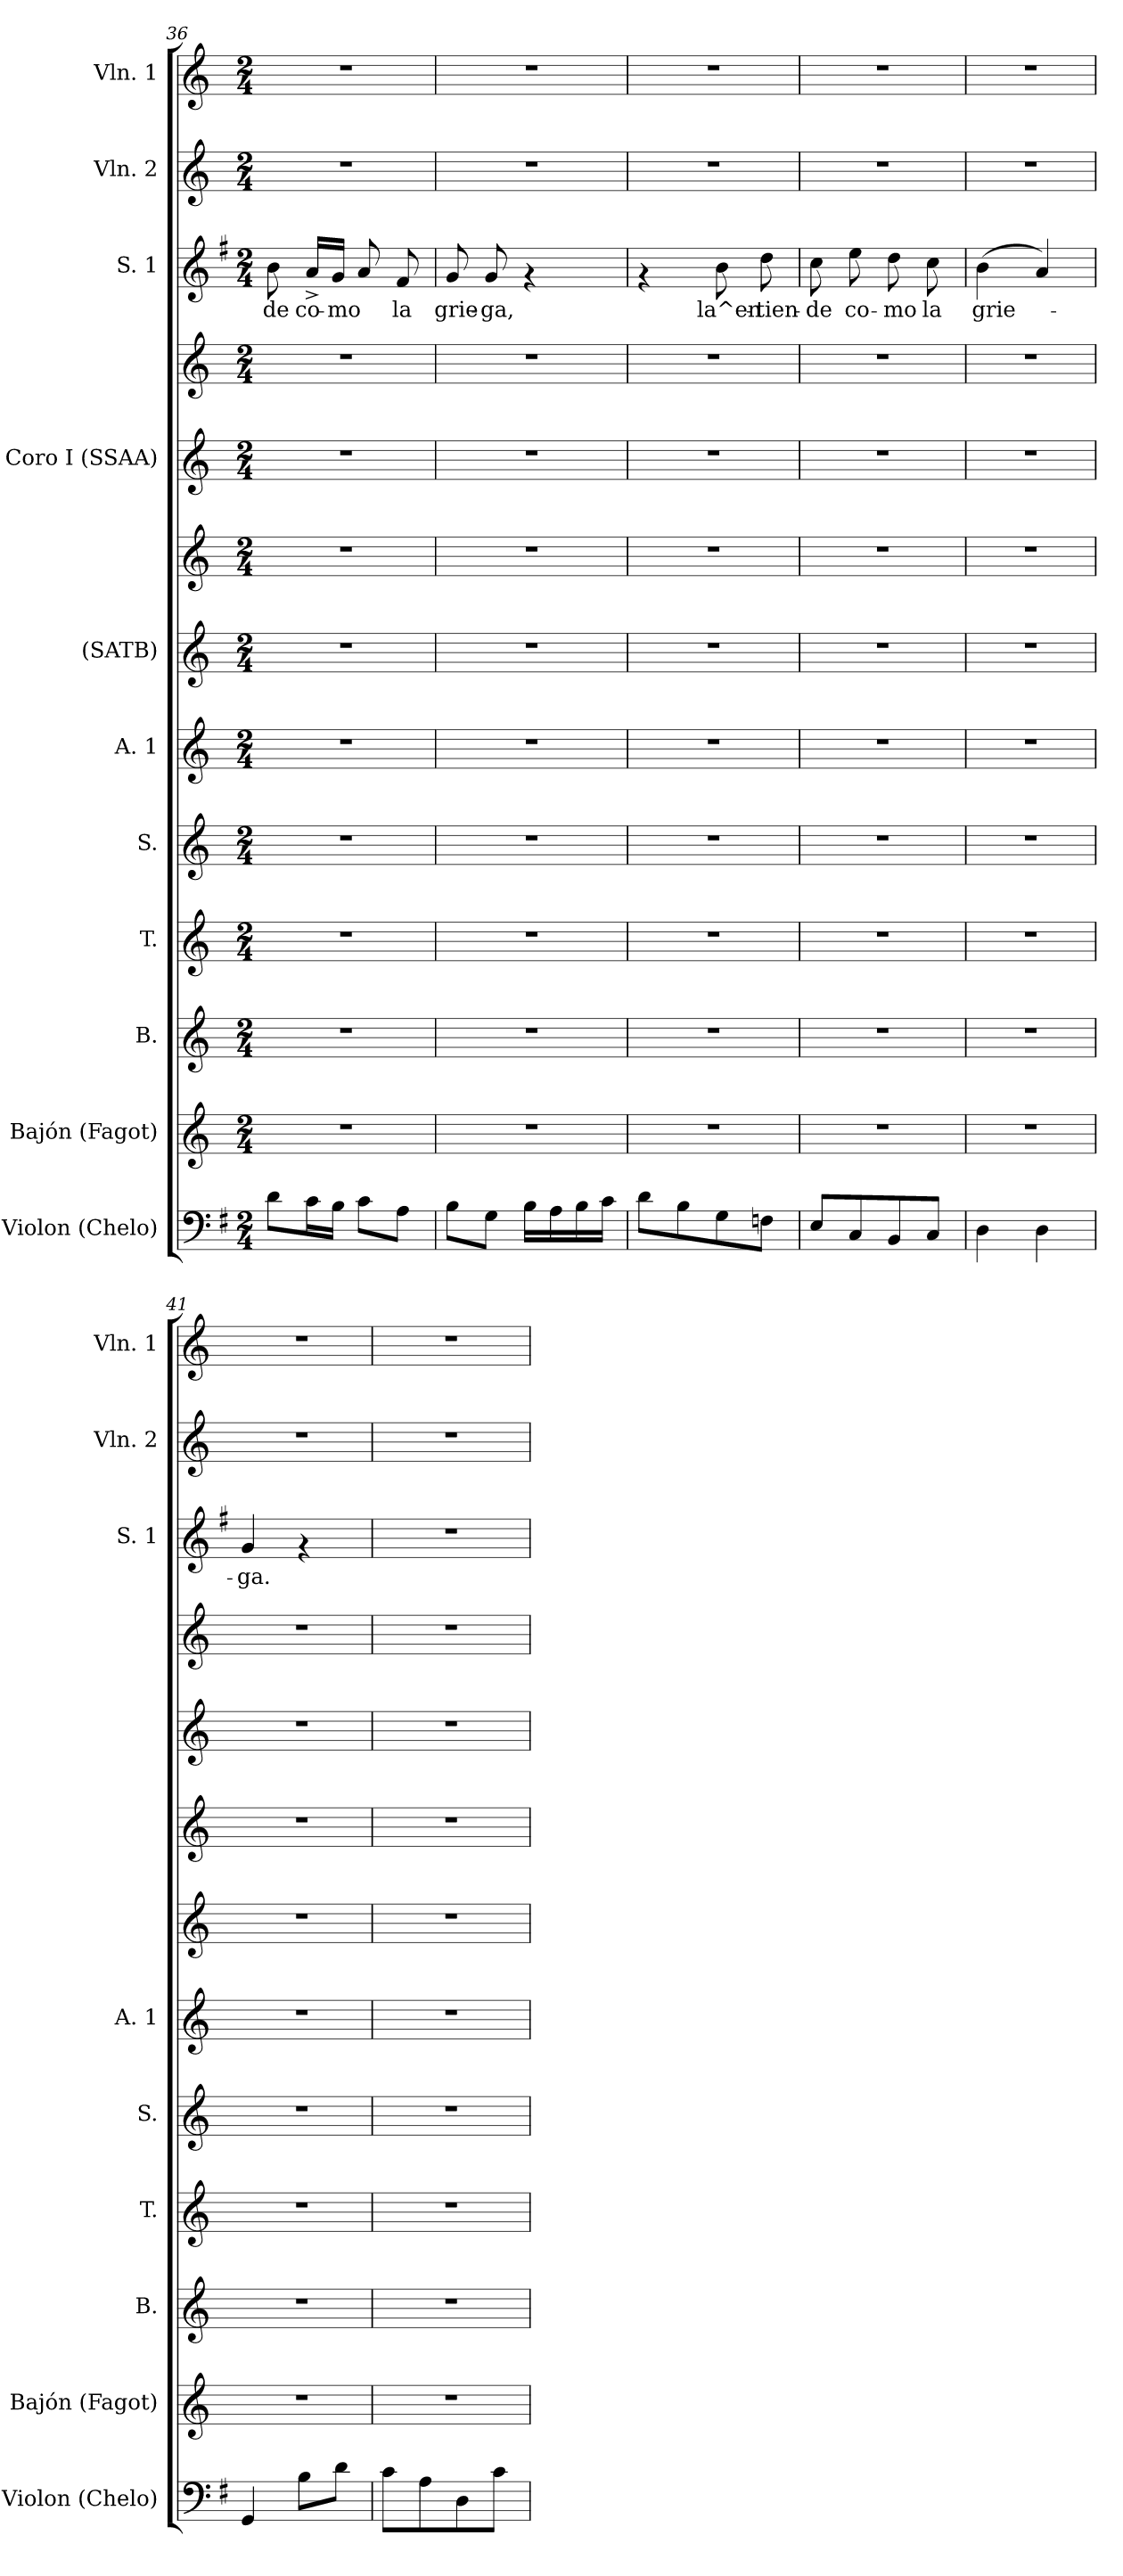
**kern	**kern	**kern	**kern	**kern	**kern	**kern	**kern	**kern	**kern	**kern	**text	**kern	**kern
*part11	*part10	*part9	*part8	*part7	*part6	*part5	*part5	*part4	*part4	*part3	*part3	*part2	*part1
*staff13	*staff12	*staff11	*staff10	*staff9	*staff8	*staff7	*staff6	*staff5	*staff4	*staff3	*staff3	*staff2	*staff1
*I"Violon (Chelo)	*I"Bajón (Fagot)	*I"B.	*I"T.	*I"S.	*I"A. 1	*I"(SATB)	*	*I"Coro I (SSAA)	*	*I"S. 1	*	*I"Vln. 2	*I"Vln. 1
*I'Violon (Chelo)	*I'Bajón (Fagot)	*I'B.	*I'T.	*I'S.	*I'A. 1	*	*	*	*	*I'S. 1	*	*I'Vln. 2	*I'Vln. 1
*clefF4	*clefG2	*clefG2	*clefG2	*clefG2	*clefG2	*clefG2	*clefG2	*clefG2	*clefG2	*clefG2	*	*clefG2	*clefG2
*k[f#]	*k[]	*k[]	*k[]	*k[]	*k[]	*k[]	*k[]	*k[]	*k[]	*k[f#]	*	*k[]	*k[]
*G:	*C:	*C:	*C:	*C:	*C:	*C:	*C:	*C:	*C:	*G:	*	*C:	*C:
*M2/4	*M2/4	*M2/4	*M2/4	*M2/4	*M2/4	*M2/4	*M2/4	*M2/4	*M2/4	*M2/4	*	*M2/4	*M2/4
=36	=36	=36	=36	=36	=36	=36	=36	=36	=36	=36	=36	=36	=36
!	!	!	!	!	!	!	!	!	!	!	!LO:LY:b	!	!
8d\L	2r	2r	2r	2r	2r	2r	2r	2r	2r	8b\	-de	2r	2r
!	!	!	!	!	!	!	!	!	!	!	!LO:LY:b	!	!
16c\L	.	.	.	.	.	.	.	.	.	16a^</LL	co-	.	.
!	!	!	!	!	!	!	!	!	!	!	!LO:LY:b	!	!
16B\JJ	.	.	.	.	.	.	.	.	.	16g/JJ	-mo	.	.
8c\L	.	.	.	.	.	.	.	.	.	8a/	.	.	.
!	!	!	!	!	!	!	!	!	!	!	!LO:LY:b	!	!
8A\J	.	.	.	.	.	.	.	.	.	8f#/	la	.	.
=37	=37	=37	=37	=37	=37	=37	=37	=37	=37	=37	=37	=37	=37
!	!	!	!	!	!	!	!	!	!	!	!LO:LY:b	!	!
8B\L	2r	2r	2r	2r	2r	2r	2r	2r	2r	8g/	grie-	2r	2r
!	!	!	!	!	!	!	!	!	!	!	!LO:LY:b	!	!
8G\J	.	.	.	.	.	.	.	.	.	8g/	-ga,	.	.
16B\LL	.	.	.	.	.	.	.	.	.	4rf	.	.	.
16A\	.	.	.	.	.	.	.	.	.	.	.	.	.
16B\	.	.	.	.	.	.	.	.	.	.	.	.	.
16c\JJ	.	.	.	.	.	.	.	.	.	.	.	.	.
=38	=38	=38	=38	=38	=38	=38	=38	=38	=38	=38	=38	=38	=38
8d\L	2r	2r	2r	2r	2r	2r	2r	2r	2r	4rf	.	2r	2r
8B\	.	.	.	.	.	.	.	.	.	.	.	.	.
!	!	!	!	!	!	!	!	!	!	!	!LO:LY:b	!	!
8G\	.	.	.	.	.	.	.	.	.	8b\	la^en-	.	.
!	!	!	!	!	!	!	!	!	!	!	!LO:LY:b	!	!
8Fn\J	.	.	.	.	.	.	.	.	.	8dd\	-tien-	.	.
!!LO:LB:g=z
=39	=39	=39	=39	=39	=39	=39	=39	=39	=39	=39	=39	=39	=39
!	!	!	!	!	!	!	!	!	!	!	!LO:LY:b	!	!
8E/L	2r	2r	2r	2r	2r	2r	2r	2r	2r	8cc\	-de	2r	2r
!	!	!	!	!	!	!	!	!	!	!	!LO:LY:b	!	!
8C/	.	.	.	.	.	.	.	.	.	8ee\	co-	.	.
!	!	!	!	!	!	!	!	!	!	!	!LO:LY:b	!	!
8BB/	.	.	.	.	.	.	.	.	.	8dd\	-mo	.	.
!	!	!	!	!	!	!	!	!	!	!	!LO:LY:b	!	!
8C/J	.	.	.	.	.	.	.	.	.	8cc\	la	.	.
=40	=40	=40	=40	=40	=40	=40	=40	=40	=40	=40	=40	=40	=40
!	!	!	!	!	!	!	!	!	!	!	!LO:LY:b	!	!
4D\	2r	2r	2r	2r	2r	2r	2r	2r	2r	(>4b\	grie-	2r	2r
4D\	.	.	.	.	.	.	.	.	.	4a/)	.	.	.
=41	=41	=41	=41	=41	=41	=41	=41	=41	=41	=41	=41	=41	=41
!	!	!	!	!	!	!	!	!	!	!	!LO:LY:b	!	!
4GG/	2r	2r	2r	2r	2r	2r	2r	2r	2r	4g/	-ga.	2r	2r
8B\L	.	.	.	.	.	.	.	.	.	4rf	.	.	.
8d\J	.	.	.	.	.	.	.	.	.	.	.	.	.
=42	=42	=42	=42	=42	=42	=42	=42	=42	=42	=42	=42	=42	=42
8c\L	2r	2r	2r	2r	2r	2r	2r	2r	2r	2r	.	2r	2r
8A\	.	.	.	.	.	.	.	.	.	.	.	.	.
8D\	.	.	.	.	.	.	.	.	.	.	.	.	.
8c\J	.	.	.	.	.	.	.	.	.	.	.	.	.
=	=	=	=	=	=	=	=	=	=	=	=	=	=
*-	*-	*-	*-	*-	*-	*-	*-	*-	*-	*-	*-	*-	*-
